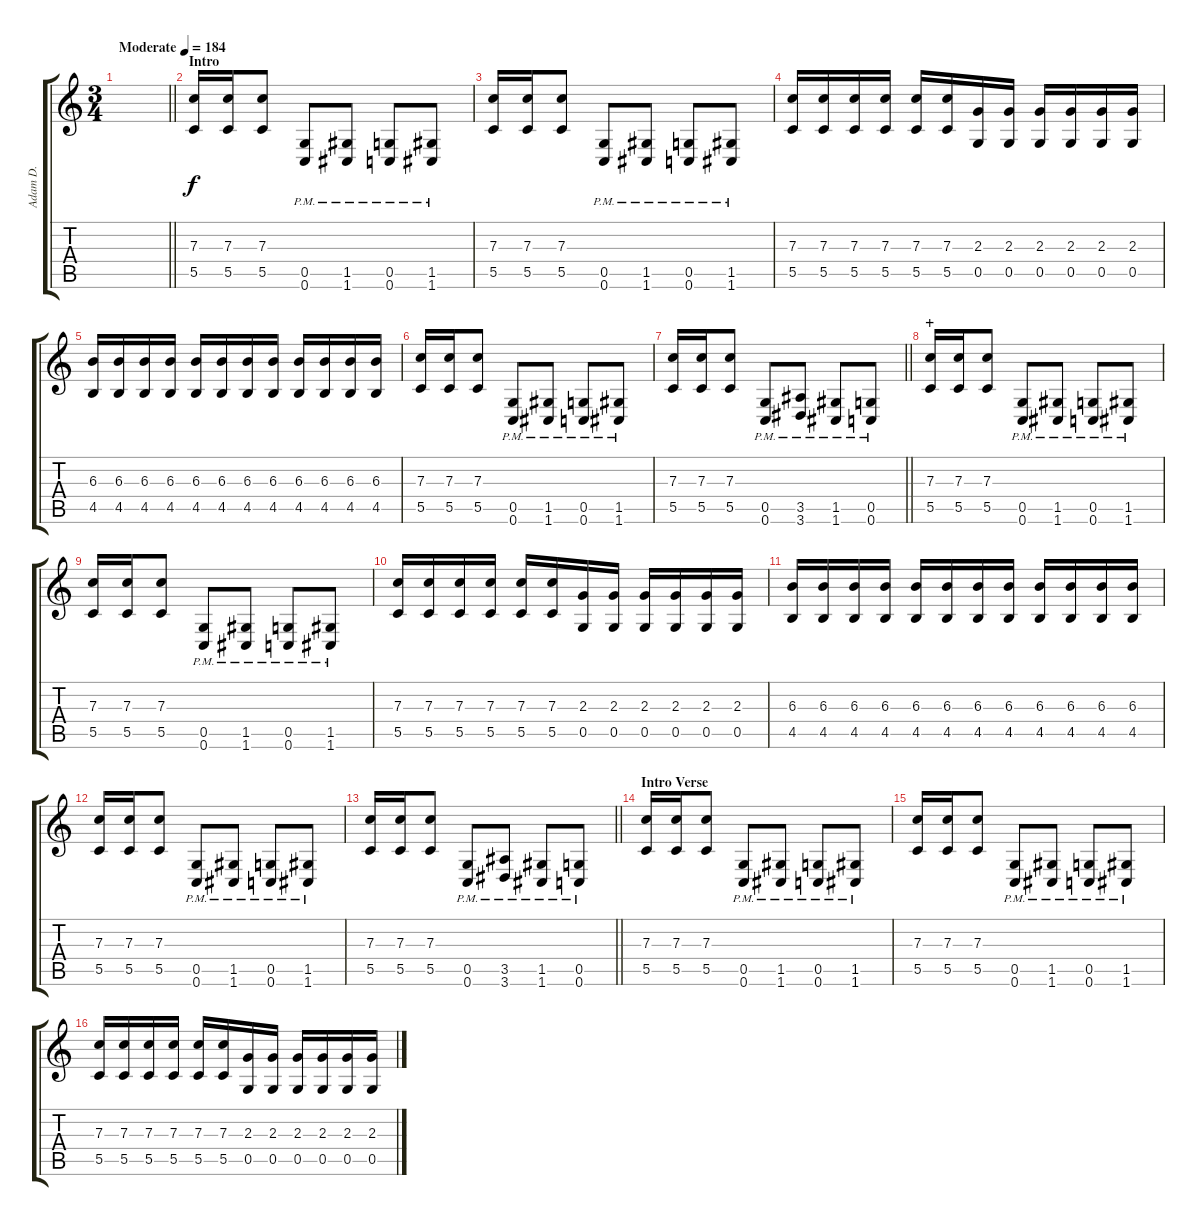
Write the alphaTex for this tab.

\track ("Adam D." "Adam D.") {instrument distortionguitar}
\staff {score tabs}
\tuning (D4 A3 F3 C3 G2 C2) {hide}
\ts (3 4)
\tempo (184 "Moderate")
\clef g2
\barLineRight lightlight
\ks c
|
\section ("" "Intro")
(7.3 5.5).16 (7.3 5.5).16 (7.3 5.5).8 (0.5{pm} 0.6{pm}).8 (1.5{pm} 1.6{pm}).8 (0.5{pm} 0.6{pm}).8 (1.5{pm} 1.6{pm}).8 |
(7.3 5.5).16 (7.3 5.5).16 (7.3 5.5).8 (0.5{pm} 0.6{pm}).8 (1.5{pm} 1.6{pm}).8 (0.5{pm} 0.6{pm}).8 (1.5{pm} 1.6{pm}).8 |
(7.3 5.5).16 (7.3 5.5).16 (7.3 5.5).16 (7.3 5.5).16 (7.3 5.5).16 (7.3 5.5).16 (2.3 0.5).16 (2.3 0.5).16 (2.3 0.5).16 (2.3 0.5).16 (2.3 0.5).16 (2.3 0.5).16 |
(6.3 4.5).16 (6.3 4.5).16 (6.3 4.5).16 (6.3 4.5).16 (6.3 4.5).16 (6.3 4.5).16 (6.3 4.5).16 (6.3 4.5).16 (6.3 4.5).16 (6.3 4.5).16 (6.3 4.5).16 (6.3 4.5).16 |
(7.3 5.5).16 (7.3 5.5).16 (7.3 5.5).8 (0.5{pm} 0.6{pm}).8 (1.5{pm} 1.6{pm}).8 (0.5{pm} 0.6{pm}).8 (1.5{pm} 1.6{pm}).8 |
\barLineRight lightlight
(7.3 5.5).16 (7.3 5.5).16 (7.3 5.5).8 (0.5{pm} 0.6{pm}).8 (3.5{pm} 3.6{pm}).8 (1.5{pm} 1.6{pm}).8 (0.5{pm} 0.6{pm}).8 |
\section ("" "+")
(7.3 5.5).16 (7.3 5.5).16 (7.3 5.5).8 (0.5{pm} 0.6{pm}).8 (1.5{pm} 1.6{pm}).8 (0.5{pm} 0.6{pm}).8 (1.5{pm} 1.6{pm}).8 |
(7.3 5.5).16 (7.3 5.5).16 (7.3 5.5).8 (0.5{pm} 0.6{pm}).8 (1.5{pm} 1.6{pm}).8 (0.5{pm} 0.6{pm}).8 (1.5{pm} 1.6{pm}).8 |
(7.3 5.5).16 (7.3 5.5).16 (7.3 5.5).16 (7.3 5.5).16 (7.3 5.5).16 (7.3 5.5).16 (2.3 0.5).16 (2.3 0.5).16 (2.3 0.5).16 (2.3 0.5).16 (2.3 0.5).16 (2.3 0.5).16 |
(6.3 4.5).16 (6.3 4.5).16 (6.3 4.5).16 (6.3 4.5).16 (6.3 4.5).16 (6.3 4.5).16 (6.3 4.5).16 (6.3 4.5).16 (6.3 4.5).16 (6.3 4.5).16 (6.3 4.5).16 (6.3 4.5).16 |
(7.3 5.5).16 (7.3 5.5).16 (7.3 5.5).8 (0.5{pm} 0.6{pm}).8 (1.5{pm} 1.6{pm}).8 (0.5{pm} 0.6{pm}).8 (1.5{pm} 1.6{pm}).8 |
\barLineRight lightlight
(7.3 5.5).16 (7.3 5.5).16 (7.3 5.5).8 (0.5{pm} 0.6{pm}).8 (3.5{pm} 3.6{pm}).8 (1.5{pm} 1.6{pm}).8 (0.5{pm} 0.6{pm}).8 |
\section ("" "Intro Verse")
(7.3 5.5).16 (7.3 5.5).16 (7.3 5.5).8 (0.5{pm} 0.6{pm}).8 (1.5{pm} 1.6{pm}).8 (0.5{pm} 0.6{pm}).8 (1.5{pm} 1.6{pm}).8 |
(7.3 5.5).16 (7.3 5.5).16 (7.3 5.5).8 (0.5{pm} 0.6{pm}).8 (1.5{pm} 1.6{pm}).8 (0.5{pm} 0.6{pm}).8 (1.5{pm} 1.6{pm}).8 |
(7.3 5.5).16 (7.3 5.5).16 (7.3 5.5).16 (7.3 5.5).16 (7.3 5.5).16 (7.3 5.5).16 (2.3 0.5).16 (2.3 0.5).16 (2.3 0.5).16 (2.3 0.5).16 (2.3 0.5).16 (2.3 0.5).16
